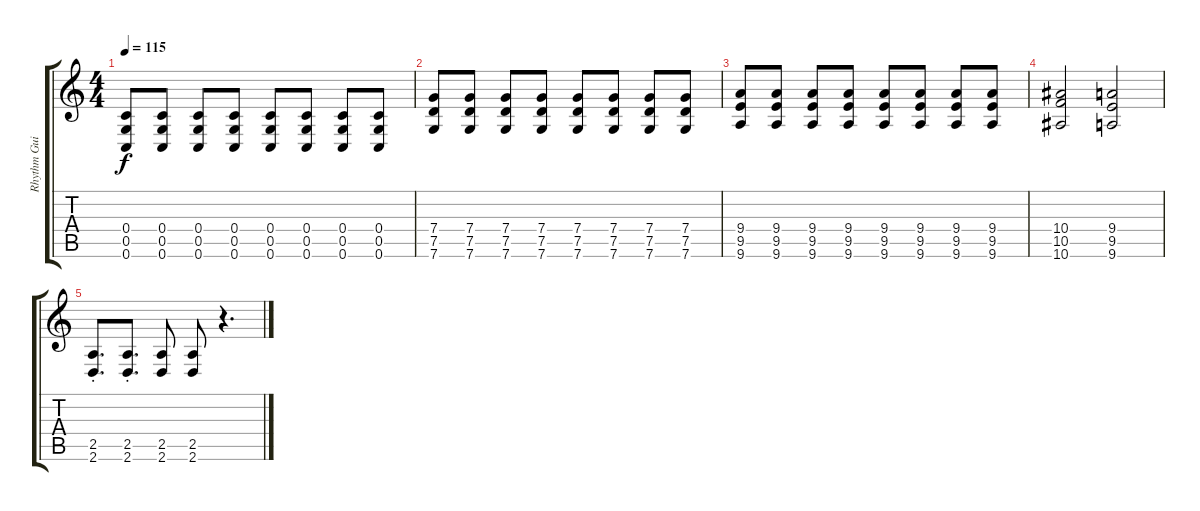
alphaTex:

\track ("Rhythm Guitar" "Rhythm Gui") {instrument overdrivenguitar}
\staff {score tabs}
\tuning (D4 A3 F3 C3 G2 C2) {hide}
\ts (4 4)
\tempo 115
\clef g2
\ks c
(0.4 0.5 0.6).8{dy f} (0.4 0.5 0.6).8 (0.4 0.5 0.6).8 (0.4 0.5 0.6).8 (0.4 0.5 0.6).8 (0.4 0.5 0.6).8 (0.4 0.5 0.6).8 (0.4 0.5 0.6).8 |
(7.4 7.5 7.6).8 (7.4 7.5 7.6).8 (7.4 7.5 7.6).8 (7.4 7.5 7.6).8 (7.4 7.5 7.6).8 (7.4 7.5 7.6).8 (7.4 7.5 7.6).8 (7.4 7.5 7.6).8 |
(9.4 9.5 9.6).8 (9.4 9.5 9.6).8 (9.4 9.5 9.6).8 (9.4 9.5 9.6).8 (9.4 9.5 9.6).8 (9.4 9.5 9.6).8 (9.4 9.5 9.6).8 (9.4 9.5 9.6).8 |
(10.4 10.5 10.6).2 (9.4 9.5 9.6).2 |
(2.5{st} 2.6{st}).8{d} (2.5{st} 2.6{st}).8{d} (2.5 2.6).8 (2.5 2.6).8 r.4{d}
